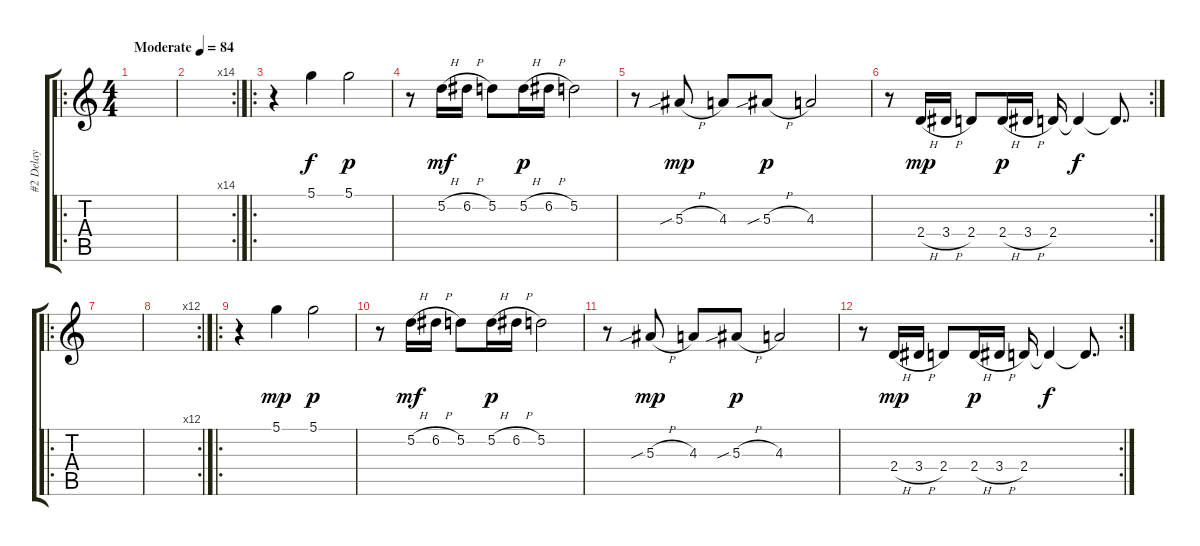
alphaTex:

\track ("#2 Delay" "#2 Delay") {instrument electricguitarjazz}
\staff {score tabs}
\tuning (D4 A3 F3 C3 G2 D2) {hide}
\ro
\ts (4 4)
\tempo (84 "Moderate")
\clef g2
\ks c
|
\rc 14
|
\ro
r.4 5.1.4 5.1.2{dy p} |
r.8 5.2{h}.16{dy mf} 6.2{h}.16 5.2.8 5.2{h}.16{dy p} 6.2{h}.16 5.2.2 |
r.8 5.3{sib h}.8{dy mp} 4.3.8 5.3{sib h}.8{dy p} 4.3.2 |
\rc 2
r.8 2.4{h}.16{dy mp} 3.4{h}.16 2.4.8 2.4{h}.16{dy p} 3.4{h}.16 2.4.16 2.4{t}.4{dy f} 2.4{t}.8{d} |
\ro
|
\rc 12
|
\ro
r.4 5.1.4{dy mp} 5.1.2{dy p} |
r.8 5.2{h}.16{dy mf} 6.2{h}.16 5.2.8 5.2{h}.16{dy p} 6.2{h}.16 5.2.2 |
r.8 5.3{sib h}.8{dy mp} 4.3.8 5.3{sib h}.8{dy p} 4.3.2 |
\rc 2
r.8 2.4{h}.16{dy mp} 3.4{h}.16 2.4.8 2.4{h}.16{dy p} 3.4{h}.16 2.4.16 2.4{t}.4{dy f} 2.4{t}.8{d}
